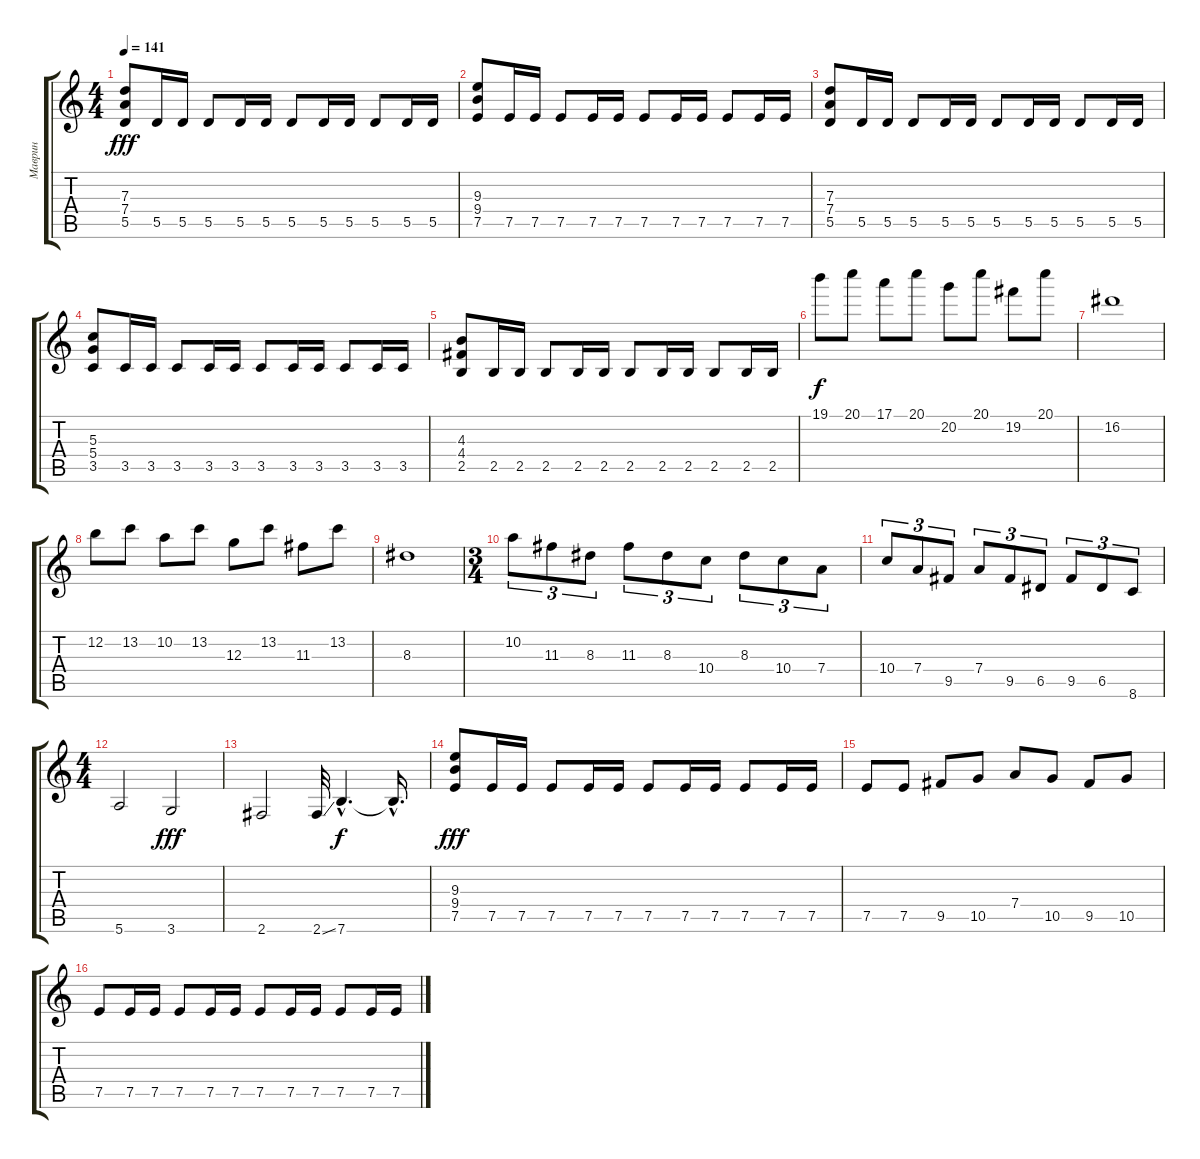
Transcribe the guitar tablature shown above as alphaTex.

\track ("Маврин" "Маврин") {instrument distortionguitar}
\staff {score tabs}
\tuning (E4 B3 G3 D3 A2 E2) {hide}
\ts (4 4)
\tempo 141
\clef g2
\ks c
(7.3 7.4 5.5).8{dy fff} 5.5.16 5.5.16 5.5.8 5.5.16 5.5.16 5.5.8 5.5.16 5.5.16 5.5.8 5.5.16 5.5.16 |
(9.3 9.4 7.5).8 7.5.16 7.5.16 7.5.8 7.5.16 7.5.16 7.5.8 7.5.16 7.5.16 7.5.8 7.5.16 7.5.16 |
(7.3 7.4 5.5).8 5.5.16 5.5.16 5.5.8 5.5.16 5.5.16 5.5.8 5.5.16 5.5.16 5.5.8 5.5.16 5.5.16 |
(5.3 5.4 3.5).8 3.5.16 3.5.16 3.5.8 3.5.16 3.5.16 3.5.8 3.5.16 3.5.16 3.5.8 3.5.16 3.5.16 |
(4.3 4.4 2.5).8 2.5.16 2.5.16 2.5.8 2.5.16 2.5.16 2.5.8 2.5.16 2.5.16 2.5.8 2.5.16 2.5.16 |
19.1.8{dy f} 20.1.8 17.1.8 20.1.8 20.2.8 20.1.8 19.2.8 20.1.8 |
16.2.1 |
12.2.8 13.2.8 10.2.8 13.2.8 12.3.8 13.2.8 11.3.8 13.2.8 |
8.3.1 |
\ts (3 4)
10.2.8{tu (3 2)} 11.3.8{tu (3 2)} 8.3.8{tu (3 2)} 11.3.8{tu (3 2)} 8.3.8{tu (3 2)} 10.4.8{tu (3 2)} 8.3.8{tu (3 2)} 10.4.8{tu (3 2)} 7.4.8{tu (3 2)} |
10.4.8{tu (3 2)} 7.4.8{tu (3 2)} 9.5.8{tu (3 2)} 7.4.8{tu (3 2)} 9.5.8{tu (3 2)} 6.5.8{tu (3 2)} 9.5.8{tu (3 2)} 6.5.8{tu (3 2)} 8.6.8{tu (3 2)} |
\ts (4 4)
5.6.2 3.6.2{dy fff} |
2.6.2 2.6{ss}.32 7.6{hac}.4{d dy f} 7.6{hac t}.16{d} |
(9.3 9.4 7.5).8{dy fff} 7.5.16 7.5.16 7.5.8 7.5.16 7.5.16 7.5.8 7.5.16 7.5.16 7.5.8 7.5.16 7.5.16 |
7.5.8 7.5.8 9.5.8 10.5.8 7.4.8 10.5.8 9.5.8 10.5.8 |
7.5.8 7.5.16 7.5.16 7.5.8 7.5.16 7.5.16 7.5.8 7.5.16 7.5.16 7.5.8 7.5.16 7.5.16
